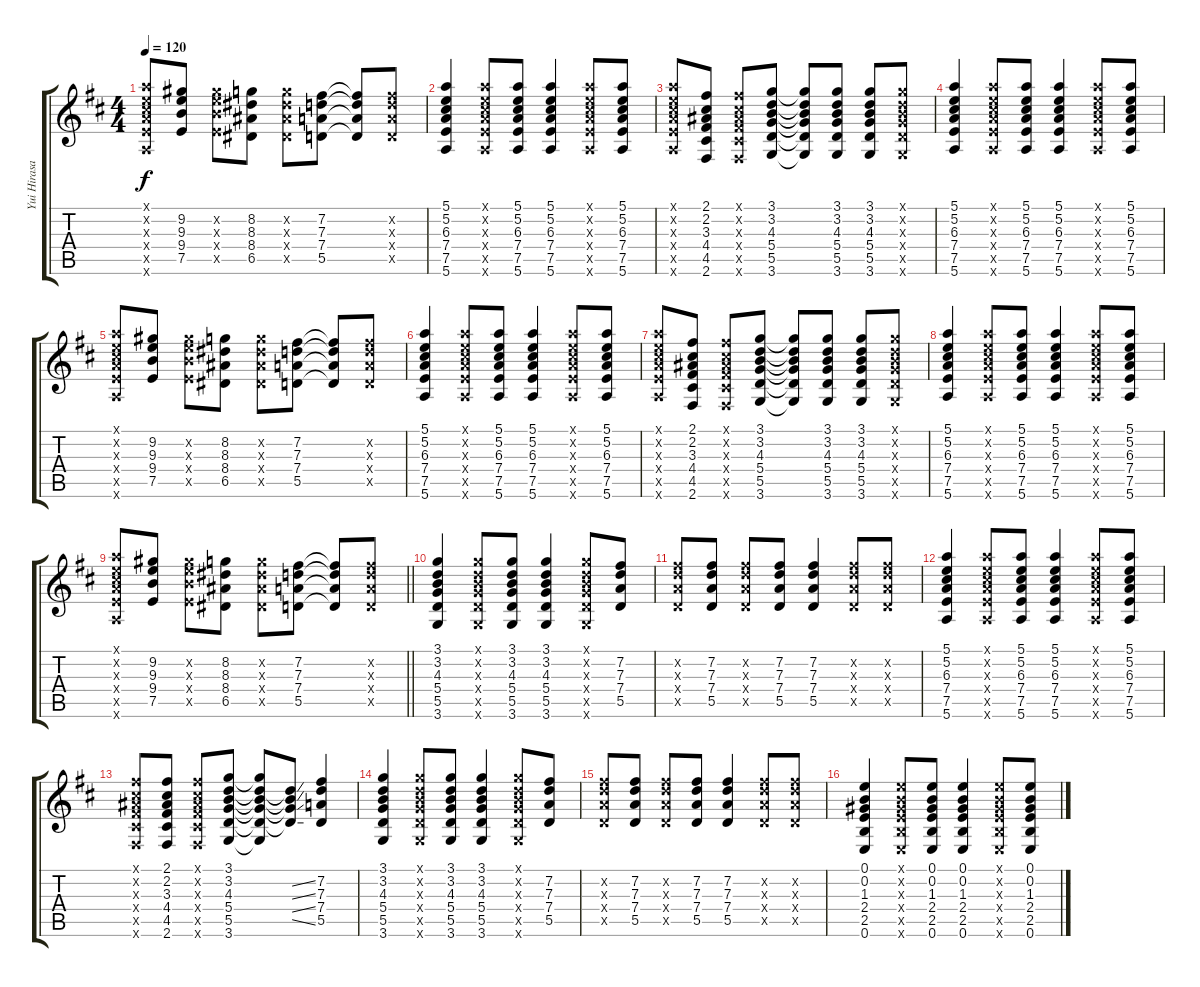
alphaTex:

\track ("Yui Hirasawa" "Yui Hirasa") {instrument distortionguitar}
\staff {score tabs}
\tuning (E4 B3 G3 D3 A2 E2) {hide}
\ts (4 4)
\tempo 120
\clef g2
\ks d
(5.1{x} 5.2{x} 6.3{x} 7.4{x} 7.5{x} 5.6{x}).8{dy f} (9.2 9.3 9.4 7.5).8 (9.2{x} 9.3{x} 9.4{x} 7.5{x}).8 (8.2 8.3 8.4 6.5).8 (8.2{x} 8.3{x} 8.4{x} 6.5{x}).8 (7.2 7.3 7.4 5.5).8 (7.2{t} 7.3{t} 7.4{t} 5.5{t}).8 (7.2{x} 7.3{x} 7.4{x} 5.5{x}).8 |
(5.1 5.2 6.3 7.4 7.5 5.6).4 (5.1{x} 5.2{x} 6.3{x} 7.4{x} 7.5{x} 5.6{x}).8 (5.1 5.2 6.3 7.4 7.5 5.6).8 (5.1 5.2 6.3 7.4 7.5 5.6).4 (5.1{x} 5.2{x} 6.3{x} 7.4{x} 7.5{x} 5.6{x}).8 (5.1 5.2 6.3 7.4 7.5 5.6).8 |
(5.1{x} 5.2{x} 6.3{x} 7.4{x} 7.5{x} 5.6{x}).8 (2.1 2.2 3.3 4.4 4.5 2.6).8 (2.1{x} 2.2{x} 3.3{x} 4.4{x} 4.5{x} 2.6{x}).8 (3.1 3.2 4.3 5.4 5.5 3.6).8 (3.1{t} 3.2{t} 4.3{t} 5.4{t} 5.5{t} 3.6{t}).8 (3.1 3.2 4.3 5.4 5.5 3.6).8 (3.1 3.2 4.3 5.4 5.5 3.6).8 (3.1{x} 3.2{x} 4.3{x} 5.4{x} 5.5{x} 3.6{x}).8 |
(5.1 5.2 6.3 7.4 7.5 5.6).4 (5.1{x} 5.2{x} 6.3{x} 7.4{x} 7.5{x} 5.6{x}).8 (5.1 5.2 6.3 7.4 7.5 5.6).8 (5.1 5.2 6.3 7.4 7.5 5.6).4 (5.1{x} 5.2{x} 6.3{x} 7.4{x} 7.5{x} 5.6{x}).8 (5.1 5.2 6.3 7.4 7.5 5.6).8 |
(5.1{x} 5.2{x} 6.3{x} 7.4{x} 7.5{x} 5.6{x}).8 (9.2 9.3 9.4 7.5).8 (9.2{x} 9.3{x} 9.4{x} 7.5{x}).8 (8.2 8.3 8.4 6.5).8 (8.2{x} 8.3{x} 8.4{x} 6.5{x}).8 (7.2 7.3 7.4 5.5).8 (7.2{t} 7.3{t} 7.4{t} 5.5{t}).8 (7.2{x} 7.3{x} 7.4{x} 5.5{x}).8 |
(5.1 5.2 6.3 7.4 7.5 5.6).4 (5.1{x} 5.2{x} 6.3{x} 7.4{x} 7.5{x} 5.6{x}).8 (5.1 5.2 6.3 7.4 7.5 5.6).8 (5.1 5.2 6.3 7.4 7.5 5.6).4 (5.1{x} 5.2{x} 6.3{x} 7.4{x} 7.5{x} 5.6{x}).8 (5.1 5.2 6.3 7.4 7.5 5.6).8 |
(5.1{x} 5.2{x} 6.3{x} 7.4{x} 7.5{x} 5.6{x}).8 (2.1 2.2 3.3 4.4 4.5 2.6).8 (2.1{x} 2.2{x} 3.3{x} 4.4{x} 4.5{x} 2.6{x}).8 (3.1 3.2 4.3 5.4 5.5 3.6).8 (3.1{t} 3.2{t} 4.3{t} 5.4{t} 5.5{t} 3.6{t}).8 (3.1 3.2 4.3 5.4 5.5 3.6).8 (3.1 3.2 4.3 5.4 5.5 3.6).8 (3.1{x} 3.2{x} 4.3{x} 5.4{x} 5.5{x} 3.6{x}).8 |
(5.1 5.2 6.3 7.4 7.5 5.6).4 (5.1{x} 5.2{x} 6.3{x} 7.4{x} 7.5{x} 5.6{x}).8 (5.1 5.2 6.3 7.4 7.5 5.6).8 (5.1 5.2 6.3 7.4 7.5 5.6).4 (5.1{x} 5.2{x} 6.3{x} 7.4{x} 7.5{x} 5.6{x}).8 (5.1 5.2 6.3 7.4 7.5 5.6).8 |
\barLineRight lightlight
(5.1{x} 5.2{x} 6.3{x} 7.4{x} 7.5{x} 5.6{x}).8 (9.2 9.3 9.4 7.5).8 (9.2{x} 9.3{x} 9.4{x} 7.5{x}).8 (8.2 8.3 8.4 6.5).8 (8.2{x} 8.3{x} 8.4{x} 6.5{x}).8 (7.2 7.3 7.4 5.5).8 (7.2{t} 7.3{t} 7.4{t} 5.5{t}).8 (7.2{x} 7.3{x} 7.4{x} 5.5{x}).8 |
(3.1 3.2 4.3 5.4 5.5 3.6).4 (3.1{x} 3.2{x} 4.3{x} 5.4{x} 5.5{x} 3.6{x}).8 (3.1 3.2 4.3 5.4 5.5 3.6).8 (3.1 3.2 4.3 5.4 5.5 3.6).4 (3.1{x} 3.2{x} 4.3{x} 5.4{x} 5.5{x} 3.6{x}).8 (7.2 7.3 7.4 5.5).8 |
(7.2{x} 7.3{x} 7.4{x} 5.5{x}).8 (7.2 7.3 7.4 5.5).8 (7.2{x} 7.3{x} 7.4{x} 5.5{x}).8 (7.2 7.3 7.4 5.5).8 (7.2 7.3 7.4 5.5).4 (7.2{x} 7.3{x} 7.4{x} 5.5{x}).8 (7.2{x} 7.3{x} 7.4{x} 5.5{x}).8 |
(5.1 5.2 6.3 7.4 7.5 5.6).4 (5.1{x} 5.2{x} 6.3{x} 7.4{x} 7.5{x} 5.6{x}).8 (5.1 5.2 6.3 7.4 7.5 5.6).8 (5.1 5.2 6.3 7.4 7.5 5.6).4 (5.1{x} 5.2{x} 6.3{x} 7.4{x} 7.5{x} 5.6{x}).8 (5.1 5.2 6.3 7.4 7.5 5.6).8 |
(2.1{x} 2.2{x} 3.3{x} 4.4{x} 4.5{x} 2.6{x}).8 (2.1 2.2 3.3 4.4 4.5 2.6).8 (2.1{x} 2.2{x} 3.3{x} 4.4{x} 4.5{x} 2.6{x}).8 (3.1 3.2 4.3 5.4 5.5 3.6).8 (3.1{t} 3.2{t} 4.3{t} 5.4{t} 5.5{t} 3.6{t}).8 (3.2{ss t} 4.3{ss t} 5.4{ss t} 5.5{ss t}).8 (7.2 7.3 7.4 5.5).4 |
(3.1 3.2 4.3 5.4 5.5 3.6).4 (3.1{x} 3.2{x} 4.3{x} 5.4{x} 5.5{x} 3.6{x}).8 (3.1 3.2 4.3 5.4 5.5 3.6).8 (3.1 3.2 4.3 5.4 5.5 3.6).4 (3.1{x} 3.2{x} 4.3{x} 5.4{x} 5.5{x} 3.6{x}).8 (7.2 7.3 7.4 5.5).8 |
(7.2{x} 7.3{x} 7.4{x} 5.5{x}).8 (7.2 7.3 7.4 5.5).8 (7.2{x} 7.3{x} 7.4{x} 5.5{x}).8 (7.2 7.3 7.4 5.5).8 (7.2 7.3 7.4 5.5).4 (7.2{x} 7.3{x} 7.4{x} 5.5{x}).8 (7.2{x} 7.3{x} 7.4{x} 5.5{x}).8 |
(0.1 0.2 1.3 2.4 2.5 0.6).4 (0.1{x} 0.2{x} 1.3{x} 2.4{x} 2.5{x} 0.6{x}).8 (0.1 0.2 1.3 2.4 2.5 0.6).8 (0.1 0.2 1.3 2.4 2.5 0.6).4 (0.1{x} 0.2{x} 1.3{x} 2.4{x} 2.5{x} 0.6{x}).8 (0.1 0.2 1.3 2.4 2.5 0.6).8
